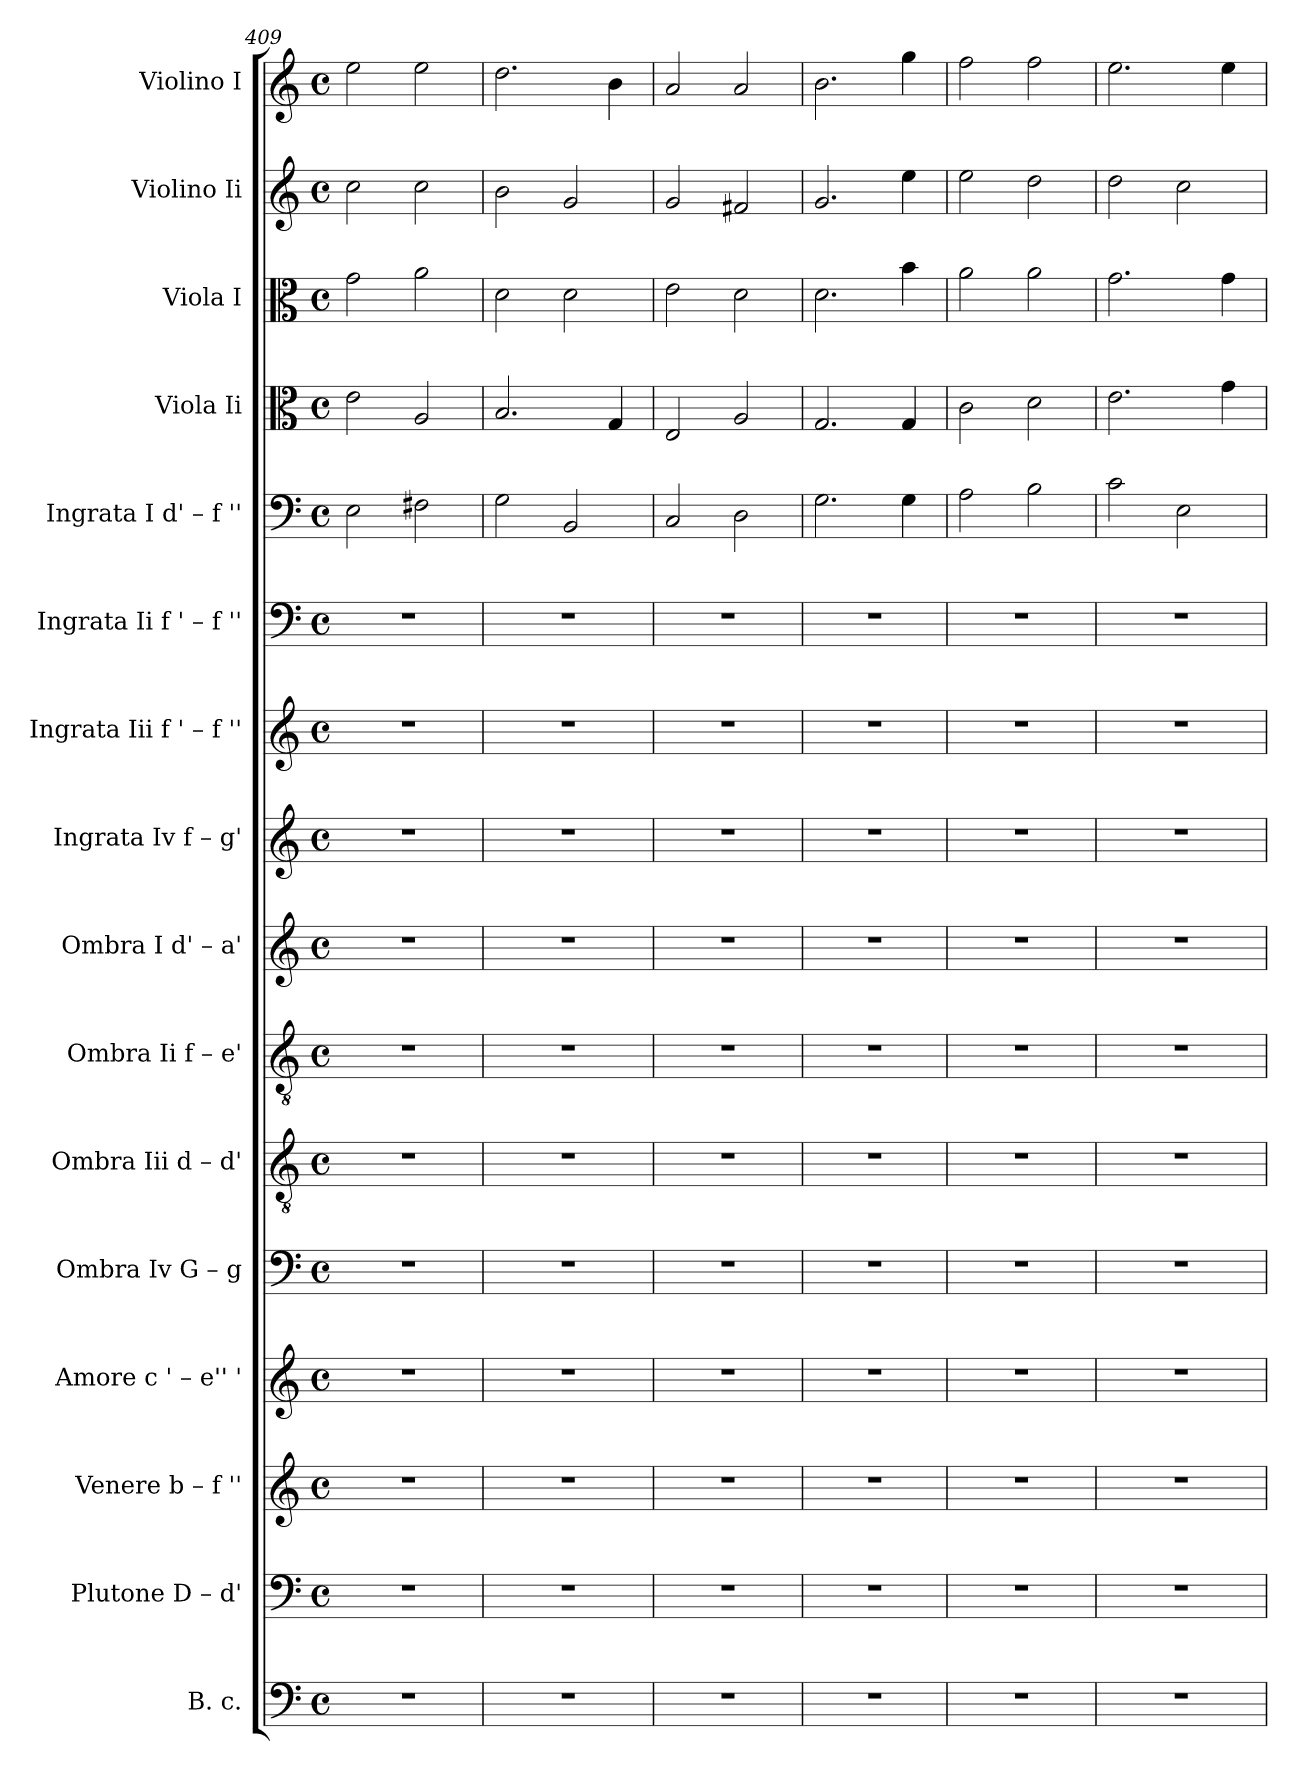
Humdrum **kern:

**kern	**kern	**kern	**kern	**kern	**kern	**kern	**kern	**kern	**kern	**kern	**kern	**kern	**kern	**kern	**kern	**text
*part16	*part15	*part14	*part13	*part12	*part11	*part10	*part9	*part8	*part7	*part6	*part5	*part4	*part3	*part2	*part1	*part1
*staff16	*staff15	*staff14	*staff13	*staff12	*staff11	*staff10	*staff9	*staff8	*staff7	*staff6	*staff5	*staff4	*staff3	*staff2	*staff1	*staff1
*I"B. c.	*I"Plutone  D – d'	*I"Venere  b – f ''	*I"Amore  c ' – e''  '	*I"Ombra Iv  G – g	*I"Ombra Iii  d – d'	*I"Ombra Ii  f – e'	*I"Ombra I  d' – a'	*I"Ingrata Iv  f – g'	*I"Ingrata Iii  f ' – f ''	*I"Ingrata Ii  f ' – f ''	*I"Ingrata I  d' – f ''	*I"Viola Ii	*I"Viola I	*I"Violino Ii	*I"Violino I	*
!!LO:LB:g=z
*clefF4	*clefF4	*clefG2	*clefG2	*clefF4	*clefGv2	*clefGv2	*clefG2	*clefG2	*clefG2	*clefF4	*clefF4	*clefC3	*clefC3	*clefG2	*clefG2	*
*k[]	*k[]	*k[]	*k[]	*k[]	*k[]	*k[]	*k[]	*k[]	*k[]	*k[]	*k[]	*k[]	*k[]	*k[]	*k[]	*
*C:	*C:	*C:	*C:	*C:	*C:	*C:	*C:	*C:	*C:	*C:	*C:	*C:	*C:	*C:	*C:	*
*M4/4	*M4/4	*M4/4	*M4/4	*M4/4	*M4/4	*M4/4	*M4/4	*M4/4	*M4/4	*M4/4	*M4/4	*M4/4	*M4/4	*M4/4	*M4/4	*
*met(c)	*met(c)	*met(c)	*met(c)	*met(c)	*met(c)	*met(c)	*met(c)	*met(c)	*met(c)	*met(c)	*met(c)	*met(c)	*met(c)	*met(c)	*met(c)	*
=409	=409	=409	=409	=409	=409	=409	=409	=409	=409	=409	=409	=409	=409	=409	=409	=409
!	!	!	!	!	!	!	!	!	!	!	!	!	!	!	!	!LO:LY:b:cj
1r	1r	1r	1r	1r	1r	1r	1r	1r	1r	1r	2E\	2e\	2g\	2cc\	2ee\	.
!	!	!	!	!	!	!	!	!	!	!	!	!	!	!	!	!LO:LY:b:cj
.	.	.	.	.	.	.	.	.	.	.	2F#X\	2A/	2a\	2cc\	2ee\	.
=410	=410	=410	=410	=410	=410	=410	=410	=410	=410	=410	=410	=410	=410	=410	=410	=410
!	!	!	!	!	!	!	!	!	!	!	!	!	!	!	!	!LO:LY:b:cj
1r	1r	1r	1r	1r	1r	1r	1r	1r	1r	1r	2G\	2.B/	2d\	2b\	2.dd\	.
.	.	.	.	.	.	.	.	.	.	.	2BB/	.	2d\	2g/	.	.
!	!	!	!	!	!	!	!	!	!	!	!	!	!	!	!	!LO:LY:b:cj
.	.	.	.	.	.	.	.	.	.	.	.	4G/	.	.	4b\	.
=411	=411	=411	=411	=411	=411	=411	=411	=411	=411	=411	=411	=411	=411	=411	=411	=411
!	!	!	!	!	!	!	!	!	!	!	!	!	!	!	!	!LO:LY:b:cj
1r	1r	1r	1r	1r	1r	1r	1r	1r	1r	1r	2C/	2E/	2e\	2g/	2a/	.
!	!	!	!	!	!	!	!	!	!	!	!	!	!	!	!	!LO:LY:b:cj
.	.	.	.	.	.	.	.	.	.	.	2D\	2A/	2d\	2f#X/	2a/	.
=412	=412	=412	=412	=412	=412	=412	=412	=412	=412	=412	=412	=412	=412	=412	=412	=412
!	!	!	!	!	!	!	!	!	!	!	!	!	!	!	!	!LO:LY:b:cj
1r	1r	1r	1r	1r	1r	1r	1r	1r	1r	1r	2.G\	2.G/	2.d\	2.g/	2.b\	.
!	!	!	!	!	!	!	!	!	!	!	!	!	!	!	!	!LO:LY:b:cj
.	.	.	.	.	.	.	.	.	.	.	4G\	4G/	4b\	4ee\	4gg\	.
=413	=413	=413	=413	=413	=413	=413	=413	=413	=413	=413	=413	=413	=413	=413	=413	=413
!	!	!	!	!	!	!	!	!	!	!	!	!	!	!	!	!LO:LY:b:cj
1r	1r	1r	1r	1r	1r	1r	1r	1r	1r	1r	2A\	2c\	2a\	2ee\	2ff\	.
!	!	!	!	!	!	!	!	!	!	!	!	!	!	!	!	!LO:LY:b:cj
.	.	.	.	.	.	.	.	.	.	.	2B\	2d\	2a\	2dd\	2ff\	.
=414	=414	=414	=414	=414	=414	=414	=414	=414	=414	=414	=414	=414	=414	=414	=414	=414
!	!	!	!	!	!	!	!	!	!	!	!	!	!	!	!	!LO:LY:b:cj
1r	1r	1r	1r	1r	1r	1r	1r	1r	1r	1r	2c\	2.e\	2.g\	2dd\	2.ee\	.
.	.	.	.	.	.	.	.	.	.	.	2E\	.	.	2cc\	.	.
!	!	!	!	!	!	!	!	!	!	!	!	!	!	!	!	!LO:LY:b:cj
.	.	.	.	.	.	.	.	.	.	.	.	4g\	4g\	.	4ee\	.
=	=	=	=	=	=	=	=	=	=	=	=	=	=	=	=	=
*-	*-	*-	*-	*-	*-	*-	*-	*-	*-	*-	*-	*-	*-	*-	*-	*-
